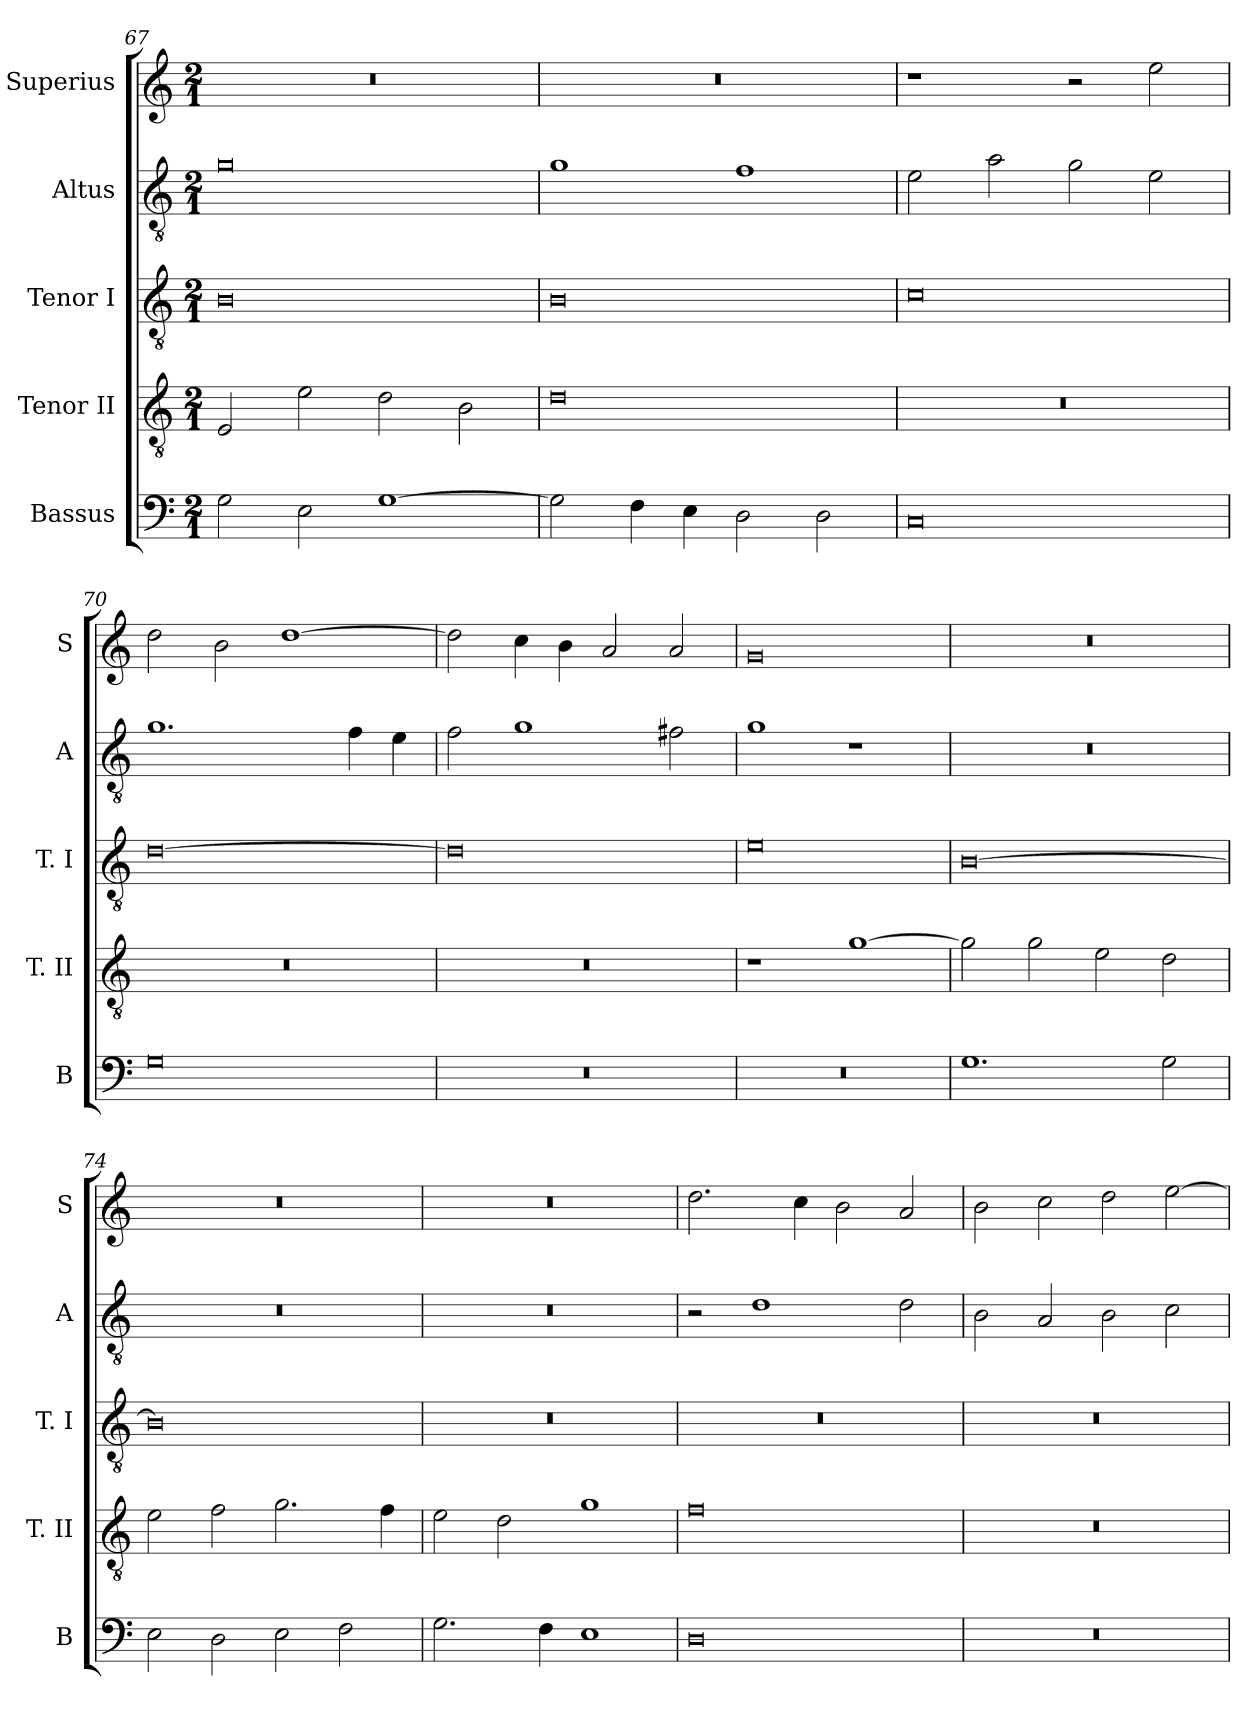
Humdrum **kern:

**kern	**kern	**kern	**kern	**kern
*part5	*part4	*part3	*part2	*part1
*staff5	*staff4	*staff3	*staff2	*staff1
*I"Bassus	*I"Tenor II	*I"Tenor I	*I"Altus	*I"Superius
*I'B	*I'T. II	*I'T. I	*I'A	*I'S
*clefF4	*clefGv2	*clefGv2	*clefGv2	*clefG2
*k[]	*k[]	*k[]	*k[]	*k[]
*C:	*C:	*C:	*C:	*C:
*M2/1	*M2/1	*M2/1	*M2/1	*M2/1
=67	=67	=67	=67	=67
2G	2E	0B	0g	0r
2E	2e	.	.	.
[1G	2d	.	.	.
.	2B	.	.	.
=68	=68	=68	=68	=68
2G]	0d	0B	1g	0r
4F	.	.	.	.
4E	.	.	.	.
2D	.	.	1f	.
2D	.	.	.	.
=69	=69	=69	=69	=69
0C	0r	0c	2e	1r
.	.	.	2a	.
.	.	.	2g	2r
.	.	.	2e	2ee
=70	=70	=70	=70	=70
0G	0r	[0d	1.g	2dd
.	.	.	.	2b
.	.	.	.	[1dd
.	.	.	4f	.
.	.	.	4e	.
=71	=71	=71	=71	=71
0r	0r	0d]	2f	2dd]
.	.	.	1g	4cc
.	.	.	.	4b
.	.	.	.	2a
.	.	.	2f#X	2a
=72	=72	=72	=72	=72
0r	1r	0e	1g	0g
.	[1g	.	1r	.
=73	=73	=73	=73	=73
1.G	2g]	[0B	0r	0r
.	2g	.	.	.
.	2e	.	.	.
2G	2d	.	.	.
=74	=74	=74	=74	=74
2E	2e	0B]	0r	0r
2D	2f	.	.	.
2E	2.g	.	.	.
2F	.	.	.	.
.	4f	.	.	.
=75	=75	=75	=75	=75
2.G	2e	0r	0r	0r
.	2d	.	.	.
4F	.	.	.	.
1E	1g	.	.	.
=76	=76	=76	=76	=76
0D	0f	0r	2r	2.dd
.	.	.	1d	.
.	.	.	.	4cc
.	.	.	.	2b
.	.	.	2d	2a
=77	=77	=77	=77	=77
0r	0r	0r	2B	2b
.	.	.	2A	2cc
.	.	.	2B	2dd
.	.	.	2c	[2ee
=	=	=	=	=
*-	*-	*-	*-	*-
